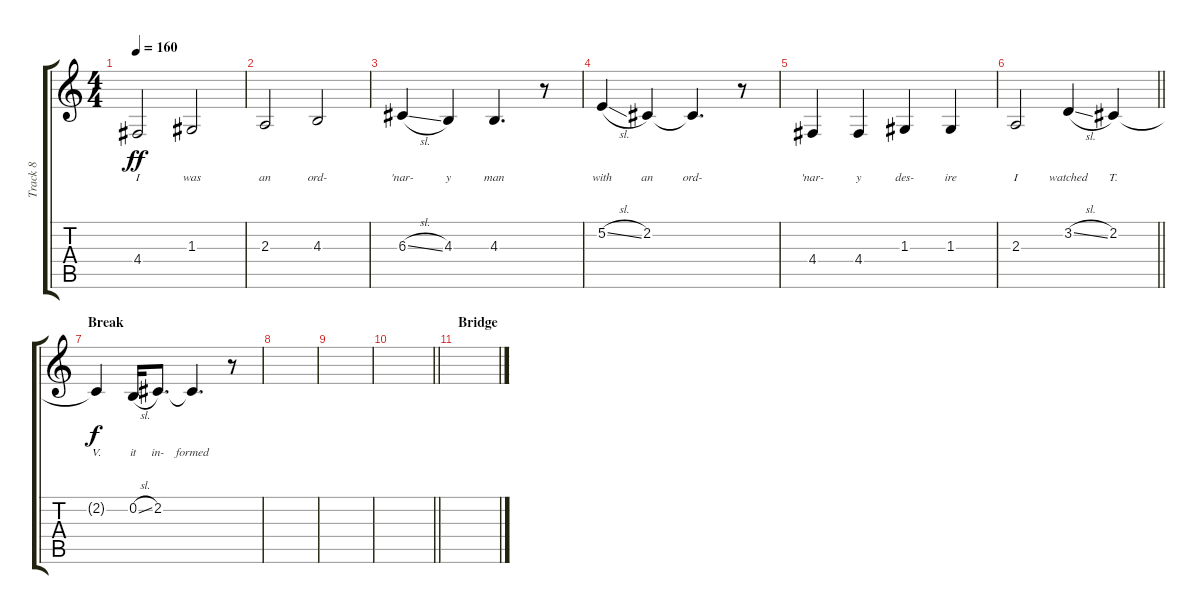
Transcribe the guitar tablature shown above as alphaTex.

\track ("Track 8" "Track 8") {instrument tenorsax}
\staff {score tabs}
\tuning (E4 B3 G3 D3 A2 E2) {hide}
\ts (4 4)
\tempo 160
\clef g2
\ks c
4.4.2{lyrics (0 "I") lyrics (1 "") lyrics (2 "") lyrics (3 "") lyrics (4 "") dy ff} 1.3.2{lyrics (0 "was") lyrics (1 "") lyrics (2 "") lyrics (3 "") lyrics (4 "")} |
2.3.2{lyrics (0 "an") lyrics (1 "") lyrics (2 "") lyrics (3 "") lyrics (4 "")} 4.3.2{lyrics (0 "ord-") lyrics (1 "") lyrics (2 "") lyrics (3 "") lyrics (4 "")} |
6.3{sl}.4{lyrics (0 "'nar-") lyrics (1 "") lyrics (2 "") lyrics (3 "") lyrics (4 "")} 4.3.4{lyrics (0 "y") lyrics (1 "") lyrics (2 "") lyrics (3 "") lyrics (4 "")} 4.3.4{d lyrics (0 "man") lyrics (1 "") lyrics (2 "") lyrics (3 "") lyrics (4 "")} r.8 |
5.2{sl}.4{lyrics (0 "with") lyrics (1 "") lyrics (2 "") lyrics (3 "") lyrics (4 "")} 2.2.4{lyrics (0 "an") lyrics (1 "") lyrics (2 "") lyrics (3 "") lyrics (4 "")} 2.2{t}.4{d lyrics (0 "ord-") lyrics (1 "") lyrics (2 "") lyrics (3 "") lyrics (4 "")} r.8 |
4.4.4{lyrics (0 "'nar-") lyrics (1 "") lyrics (2 "") lyrics (3 "") lyrics (4 "")} 4.4.4{lyrics (0 "y") lyrics (1 "") lyrics (2 "") lyrics (3 "") lyrics (4 "")} 1.3.4{lyrics (0 "des-") lyrics (1 "") lyrics (2 "") lyrics (3 "") lyrics (4 "")} 1.3.4{lyrics (0 "ire") lyrics (1 "") lyrics (2 "") lyrics (3 "") lyrics (4 "")} |
\barLineRight lightlight
2.3.2{lyrics (0 "I") lyrics (1 "") lyrics (2 "") lyrics (3 "") lyrics (4 "")} 3.2{sl}.4{lyrics (0 "watched") lyrics (1 "") lyrics (2 "") lyrics (3 "") lyrics (4 "")} 2.2.4{lyrics (0 "T.") lyrics (1 "") lyrics (2 "") lyrics (3 "") lyrics (4 "")} |
\section ("" "Break")
2.2{t}.4{lyrics (0 "V.") lyrics (1 "") lyrics (2 "") lyrics (3 "") lyrics (4 "") dy f} 0.2{sl}.16{lyrics (0 "it") lyrics (1 "") lyrics (2 "") lyrics (3 "") lyrics (4 "")} 2.2.8{d lyrics (0 "in-") lyrics (1 "") lyrics (2 "") lyrics (3 "") lyrics (4 "")} 2.2{t}.4{d lyrics (0 "formed") lyrics (1 "") lyrics (2 "") lyrics (3 "") lyrics (4 "")} r.8 |
|
|
\barLineRight lightlight
|
\section ("" "Bridge")
